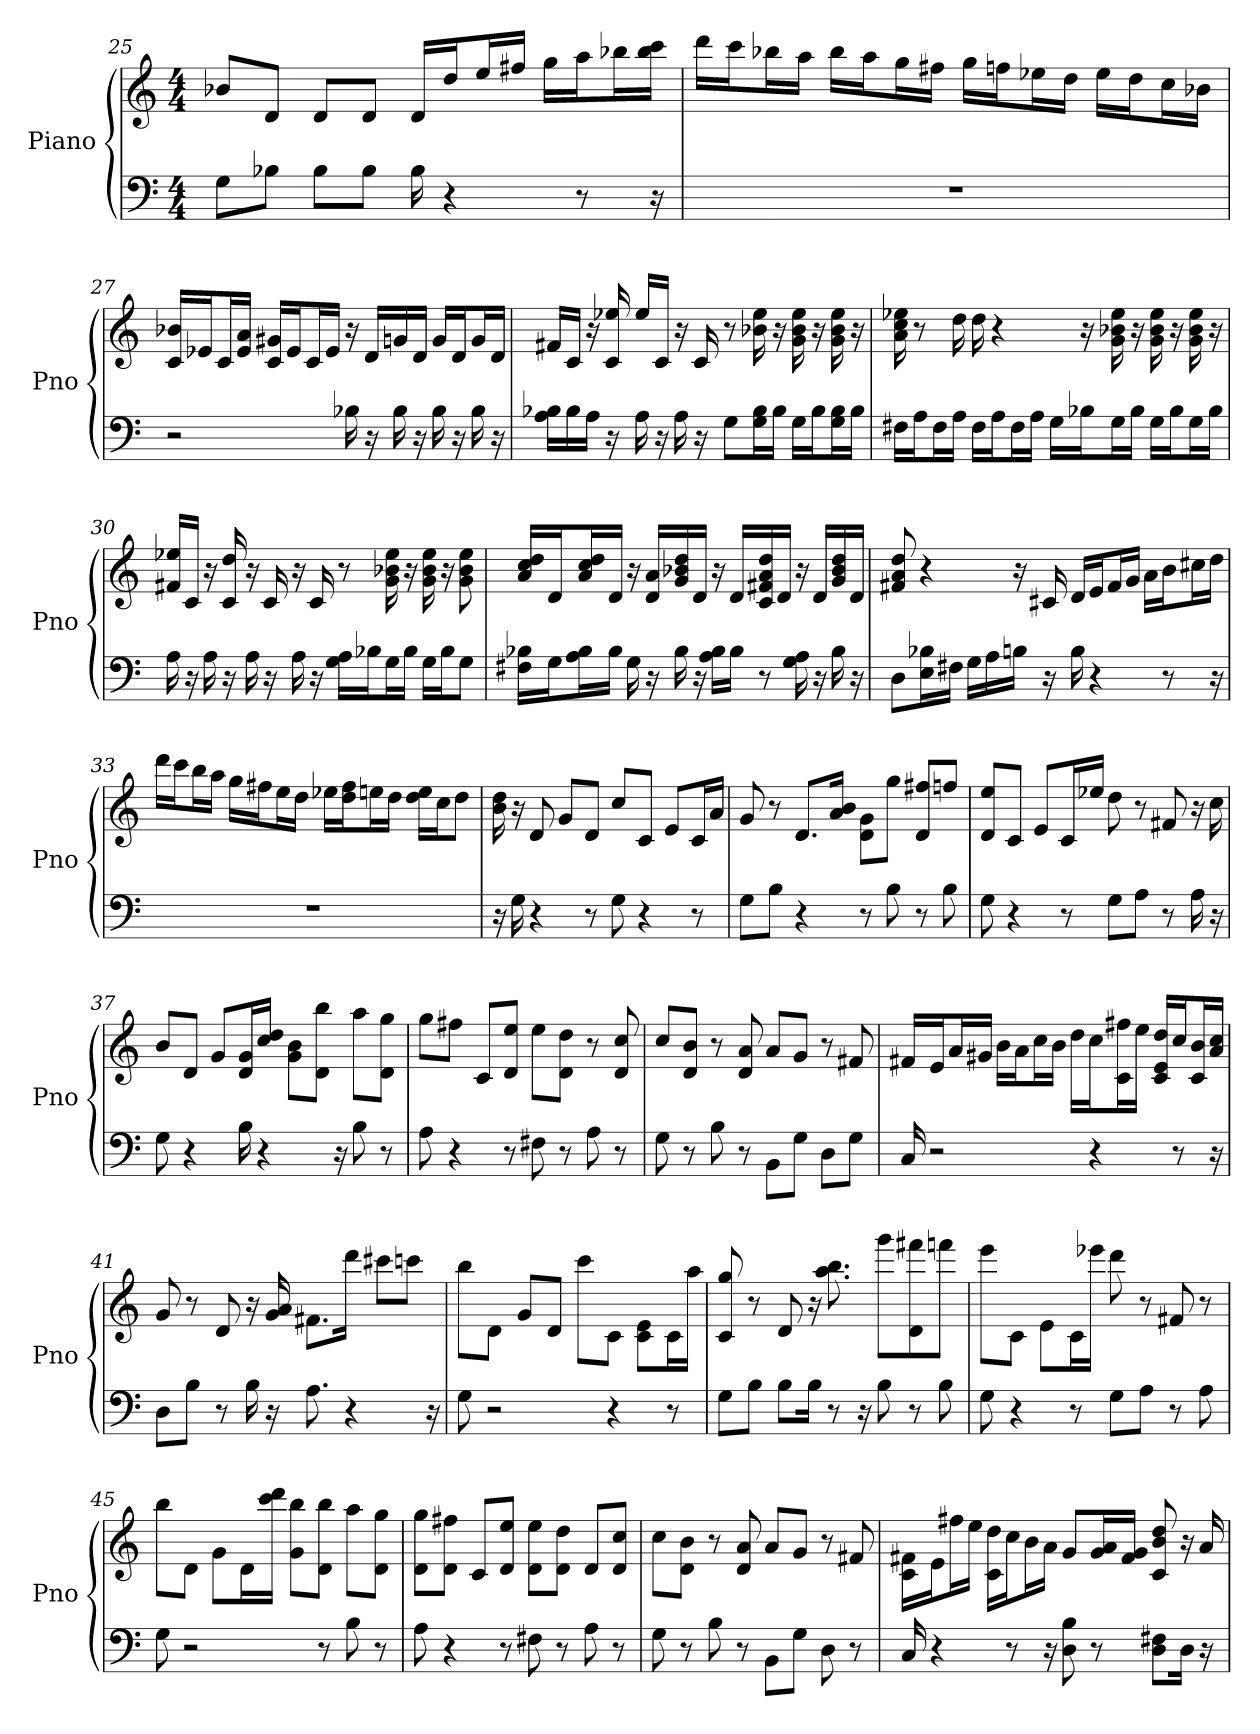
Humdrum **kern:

**kern	**kern
*part1	*part1
*staff2	*staff1
*I"Piano	*
*I'Pno	*
*clefF4	*clefG2
*k[]	*k[]
*C:	*C:
*M4/4	*M4/4
=25	=25
8G\L	8b-/L
8B-\J	8d/J
8B-\L	8d/L
8B-\J	8d/J
16B-	16d/LL
4r	16dd/J
.	16ee/L
.	16ff#/JJ
.	16gg\LL
8r	16aa\J
.	16bb-\L
16r	16ccc\ 16bb-\JJ
=26	=26
1r	16ddd\LL
.	16ccc\J
.	16bb-\L
.	16aa\JJ
.	16bb-\LL
.	16aa\J
.	16gg\L
.	16ff#\JJ
.	16gg\LL
.	16ff\J
.	16ee-\L
.	16dd\JJ
.	16ee-\LL
.	16dd\J
.	16cc\L
.	16b-\JJ
=27	=27
2r	16c/ 16b-/LL
.	16e-/J
.	16c/L
.	16a/ 16e-/JJ
.	16c/ 16g#/LL
.	16e-/J
.	16c/L
.	16e-/JJ
16B-	16r
16r	16d/LL
16B-	16g/
16r	16d/JJ
16B-	16g/LL
16r	16d/J
16B-	16g/L
16r	16d/JJ
=28	=28
16B-\ 16A\LL	16f#/LL
16B-\	16c/JJ
16A\JJ	16r
16r	16ee- 16c
16A	16ee-/LL
16r	16c/JJ
16A	16r
16r	16c
8G\L	8r
16B-\ 16G\L	16ee- 16b-
16B-\JJ	16r
16G\LL	16g 16ee- 16b-
16B-\J	16r
16B-\ 16G\L	16ee- 16g 16b-
16B-\JJ	16r
=29	=29
16F#\LL	16cc 16a 16ee-
16A\J	8r
16F#\L	.
16A\JJ	16dd
16F#\LL	16dd
16A\J	4r
16F#\L	.
16A\JJ	.
16G\LL	.
16B-\J	16r
16G\L	16b- 16ee- 16g
16B-\JJ	16r
16G\LL	16b- 16ee- 16g
16B-\J	16r
16G\L	16b- 16ee- 16g
16B-\JJ	16r
=30	=30
16A	16f#/ 16ee-/LL
16r	16c/JJ
16A	16r
16r	16c 16dd
16A	16r
16r	16c
16A	16r
16r	16c
16G\ 16A\LL	8r
16B-\J	.
16G\L	16g 16ee- 16b-
16B-\JJ	16r
16G\LL	16g 16ee- 16b-
16B-\J	16r
8G\J	8g 8ee- 8b-
=31	=31
16B-\ 16F#\LL	16a/ 16dd/ 16cc/LL
16G\J	16d/J
16B-\ 16A\L	16cc/ 16a/ 16dd/L
16B-\JJ	16d/JJ
16G	16r
16r	16d/ 16a/LL
16B-	16g/ 16dd/ 16b-/
16r	16d/JJ
16B-\ 16A\LL	16r
16B-\JJ	16d/LL
8r	16c/ 16f#/ 16a/ 16dd/
.	16d/JJ
16A 16G	16r
16r	16d/LL
16B-	16b-/ 16dd/ 16g/
16r	16d/JJ
=32	=32
8D\L	8dd 8a 8f#
16B-\ 16E\L	4r
16F#\JJ	.
16G\LL	.
16A\	.
16B\JJ	16r
16r	16c#
16B	16d/LL
4r	16e/J
.	16f#/L
.	16g/JJ
.	16a\LL
8r	16b\J
.	16cc#\L
16r	16dd\JJ
=33	=33
1r	16ddd\LL
.	16ccc\J
.	16bb\L
.	16aa\JJ
.	16gg\LL
.	16ff#\J
.	16ee\L
.	16dd\JJ
.	16ee-\LL
.	16ff#\ 16dd\J
.	16ee\L
.	16dd\JJ
.	16ee\ 16dd\LL
.	16cc\J
.	8dd\J
=34	=34
16r	16dd 16b
16G	16r
4r	8d
.	8g/L
8r	8d/J
8G	8cc/L
4r	8c/J
.	8e/L
8r	16c/L
.	16a/JJ
=35	=35
8G\L	8g
8B\J	8r
4r	8.d/L
.	16b/ 16a/Jk
8r	8d\ 8g\L
8B	8gg\J
8r	8d/ 8ff#/L
8B	8ff/J
=36	=36
8G	8d/ 8ee/L
4r	8c/J
.	8e/L
8r	16c/L
.	16ee-/JJ
8G\L	8dd
8A\J	8r
8r	8f#
16A	16r
16r	16cc
=37	=37
8G	8b/L
4r	8d/J
.	8g/L
16B	16d/ 16g/L
4r	16dd/ 16cc/JJ
.	8g\ 8b\L
.	8d\ 8bb\J
16r	.
8B	8aa\L
8r	8gg\ 8d\J
=38	=38
8A	8gg\L
4r	8ff#\J
.	8c/L
8r	8ee/ 8d/J
8F#	8ee\L
8r	8d\ 8dd\J
8A	8r
8r	8d 8cc
=39	=39
8G	8cc/L
8r	8b/ 8d/J
8B	8r
8r	8d 8a
8BB\L	8a/L
8G\J	8g/J
8D\L	8r
8G\J	8f#
=40	=40
16C	16f#/LL
2r	16e/J
.	16a/L
.	16g#/JJ
.	16b\LL
.	16a\J
.	16cc\L
.	16b\JJ
.	16dd\LL
4r	16cc\J
.	16c\ 16ff#\L
.	16ee\JJ
.	16e/ 16c/ 16dd/LL
8r	16cc/J
.	16b/ 16c/L
16r	16a/ 16cc/JJ
=41	=41
8D\L	8g
8B\J	8r
8r	8d
16B	16r
16r	16a 16g
8.A	8.f#\L
4r	16ddd\Jk
.	8ccc#\L
.	8ccc\J
16r	.
=42	=42
8G	8bb\L
2r	8d\J
.	8g/L
.	8d/J
.	8ccc\L
4r	8c\J
.	8e\ 8c\L
8r	16c\L
.	16aa\JJ
=43	=43
8G\L	8c 8gg
8B\J	8r
8B\L	8d
16B\Jk	16r
8r	8.bb 8.aa
16r	.
8B	8ggg\L
8r	8fff#\ 8d\
8B	8fff\J
=44	=44
8G	8eee\L
4r	8c\J
.	8e\L
8r	16c\L
.	16eee-\JJ
8G\L	8ddd
8A\J	8r
8r	8f#
8A	8r
=45	=45
8G	8bb\L
2r	8d\J
.	8g\L
.	16d\L
.	16ddd\ 16ccc\JJ
.	8bb\ 8g\L
8r	8bb\ 8d\J
8B	8aa\L
8r	8d\ 8gg\J
=46	=46
8A	8gg\ 8d\L
4r	8ff#\ 8d\J
.	8c/L
8r	8d/ 8ee/J
8F#	8ee\ 8d\L
8r	8d\ 8dd\J
8A	8d/L
8r	8cc/ 8d/J
=47	=47
8G	8cc\L
8r	8d\ 8b\J
8B	8r
8r	8a 8d
8BB\L	8a/L
8G\J	8g/J
8D	8r
8r	8f#
=48	=48
16C	16f#\ 16c\LL
4r	16e\J
.	16ff#\L
.	16ee\JJ
.	16dd\ 16c\LL
8r	16cc\J
.	16b\L
16r	16a\JJ
8B 8D	8g/L
8r	16a/ 16g/L
.	16f#/ 16g/JJ
8D\ 8F#\L	8c 8dd 8b
16D\Jk	16r
16r	16a
=	=
*-	*-
